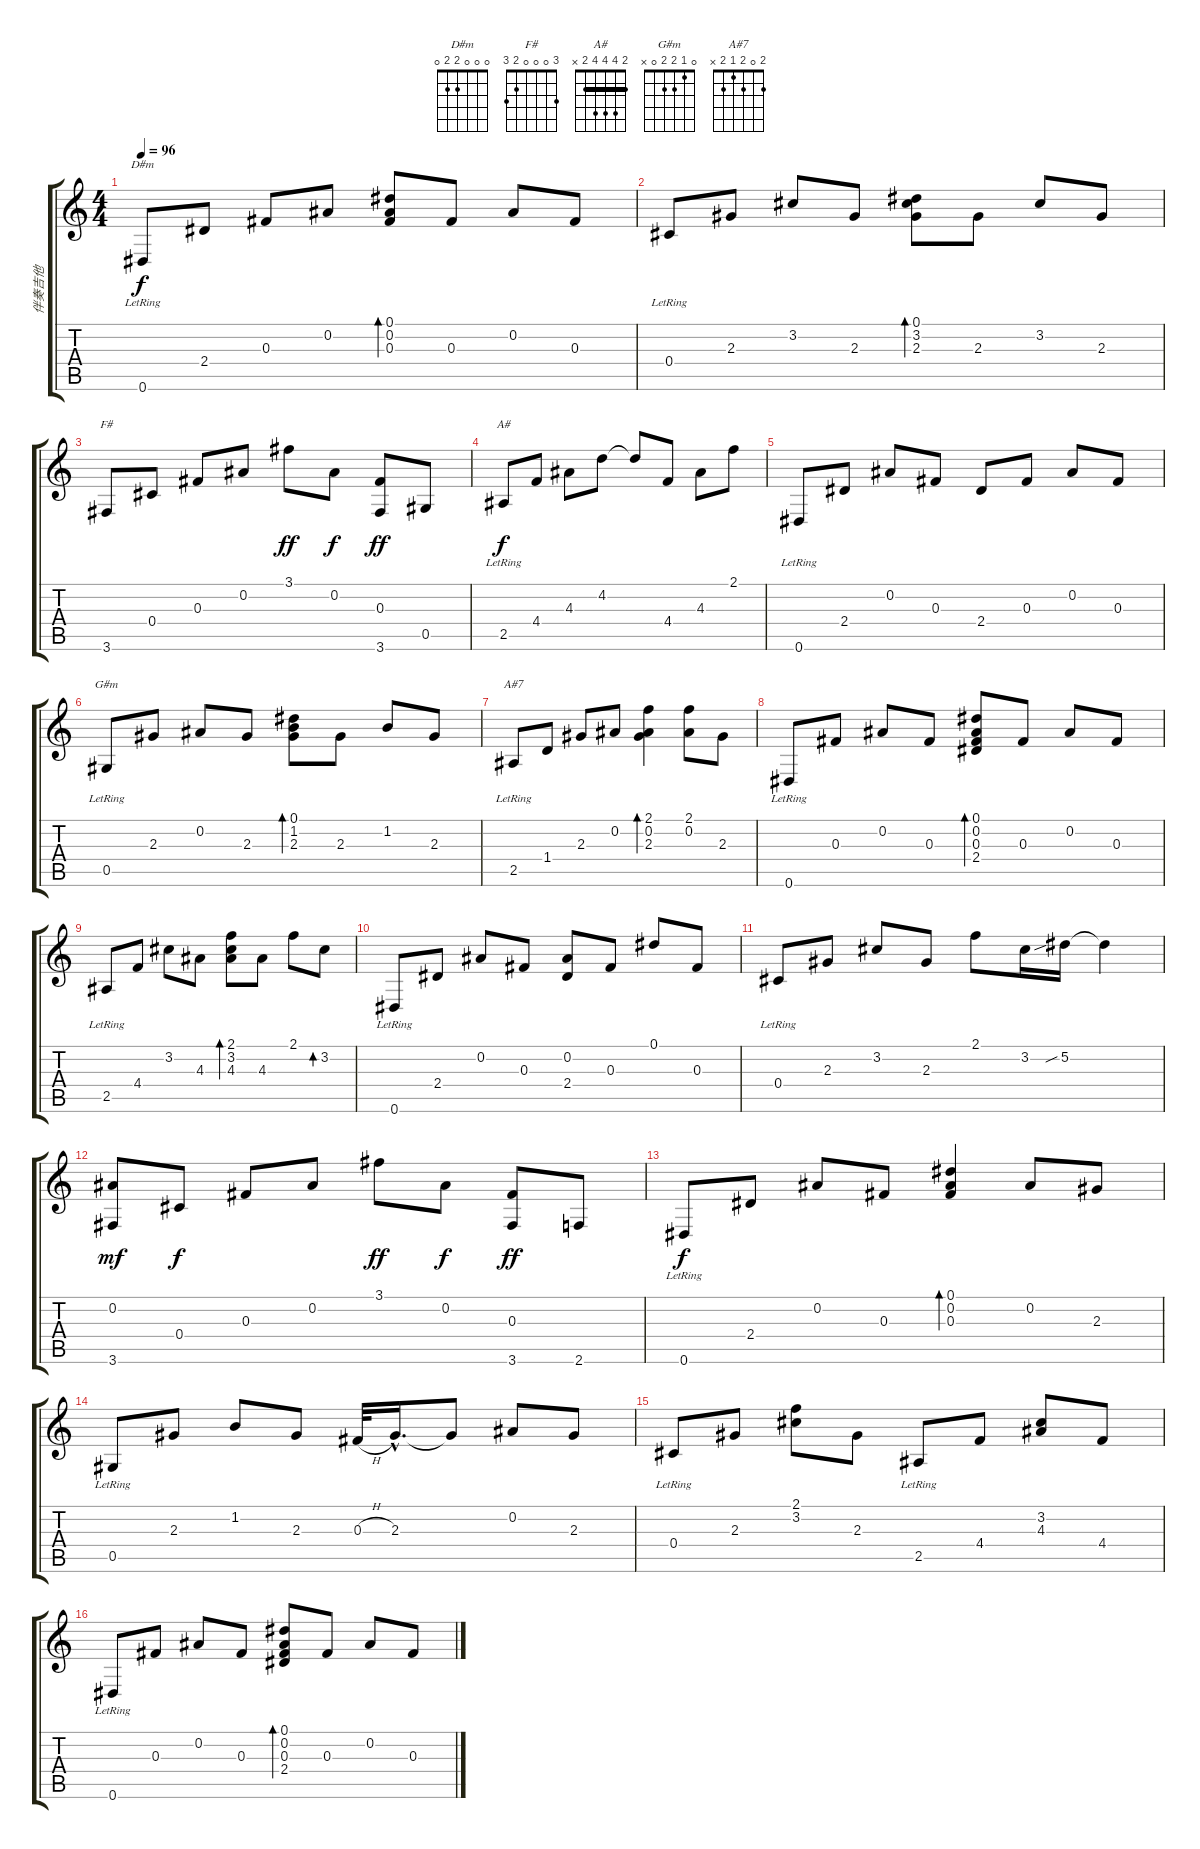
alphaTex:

\track ("伴奏吉他" "伴奏吉他") {instrument acousticguitarsteel}
\staff {score tabs}
\tuning (Eb4 Bb3 Gb3 Db3 Ab2 Eb2) {hide}
\chord ("D#m" 0 0 0 2 2 0)
\chord ("F#" 3 0 0 0 2 3)
\chord ("A#" 2 4 4 4 2 x) {barre 2}
\chord ("G#m" 0 1 2 2 0 x)
\chord ("A#7" 2 0 2 1 2 x)
\ts (4 4)
\tempo 96
\clef g2
\ks c
0.6{lr}.8{ch "D#m" dy f} 2.4.8 0.3.8 0.2.8 (0.1 0.2 0.3).8{bd 480} 0.3.8 0.2.8 0.3.8 |
0.4{lr}.8 2.3.8 3.2.8 2.3.8 (0.1 3.2 2.3).8{bd 480} 2.3.8 3.2.8 2.3.8 |
3.6.8{ch "F#"} 0.4.8 0.3.8 0.2.8 3.1.8{dy ff} 0.2.8{dy f} (0.3 3.6).8{dy ff} 0.5.8 |
2.5{lr}.8{ch "A#" dy f} 4.4.8 4.3.8 4.2.8 4.2{t}.8 4.4.8 4.3.8 2.1.8 |
0.6{lr}.8 2.4.8 0.2.8 0.3.8 2.4.8 0.3.8 0.2.8 0.3.8 |
0.5{lr}.8{ch "G#m"} 2.3.8 0.2.8 2.3.8 (0.1 1.2 2.3).8{bd 480} 2.3.8 1.2.8 2.3.8 |
2.5{lr}.8{ch "A#7"} 1.4.8 2.3.8 0.2.8 (2.1 0.2 2.3).4{bd 480} (2.1 0.2).8 2.3.8 |
0.6{lr}.8 0.3.8 0.2.8 0.3.8 (0.1 0.2 0.3 2.4).8{bd 480} 0.3.8 0.2.8 0.3.8 |
2.5{lr}.8 4.4.8 3.2.8 4.3.8 (2.1 3.2 4.3).8{bd 240} 4.3.8 2.1.8 3.2.8{bd 480} |
0.6{lr}.8 2.4.8 0.2.8 0.3.8 (0.2 2.4).8 0.3.8 0.1.8 0.3.8 |
0.4{lr}.8 2.3.8 3.2.8 2.3.8 2.1.8 3.2.16 5.2{sib}.16 5.2{t}.4 |
(0.2 3.6).8{dy mf} 0.4.8{dy f} 0.3.8 0.2.8 3.1.8{dy ff} 0.2.8{dy f} (0.3 3.6).8{dy ff} 2.6.8 |
0.6{lr}.8{dy f} 2.4.8 0.2.8 0.3.8 (0.1 0.2 0.3).4{bd 480} 0.2.8 2.3.8 |
0.5{lr}.8 2.3.8 1.2.8 2.3.8 0.3{h}.32 2.3{hac}.16{d} 2.3{t}.8 0.2.8 2.3.8 |
0.4{lr}.8 2.3.8 (2.1 3.2).8 2.3.8 2.5{lr}.8 4.4.8 (3.2 4.3).8 4.4.8 |
0.6{lr}.8 0.3.8 0.2.8 0.3.8 (0.1 0.2 0.3 2.4).8{bd 480} 0.3.8 0.2.8 0.3.8
